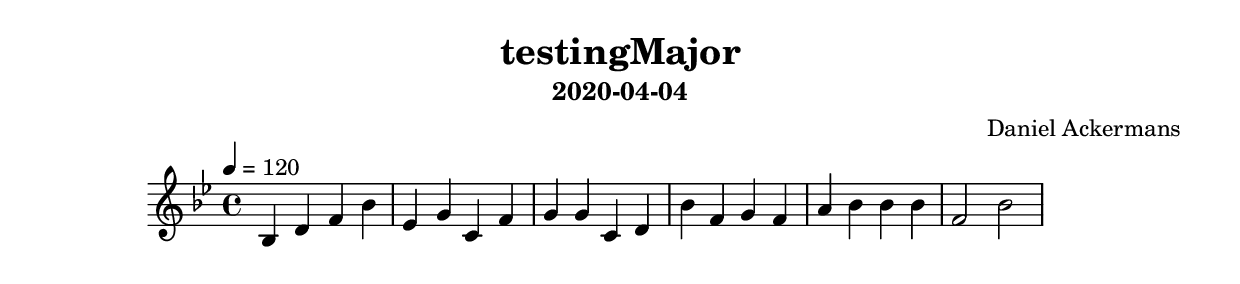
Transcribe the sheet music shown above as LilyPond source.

\version "2.18.2"
	\header{
		title = "testingMajor"
		subtitle = "2020-04-04"
		composer = "Daniel Ackermans"
	}

\score {

	\new Staff {
		\key bes \major
		\clef "treble"
		\time 4/4
		\tempo 4 = 120
		bes4 d' f' bes' ees' g' c' f' g' g' c' d' bes' f' g' f' a' bes' bes' bes' f'2 bes'
	}
	\layout { }
	\midi {
		\tempo 4 = 120
	}
}
